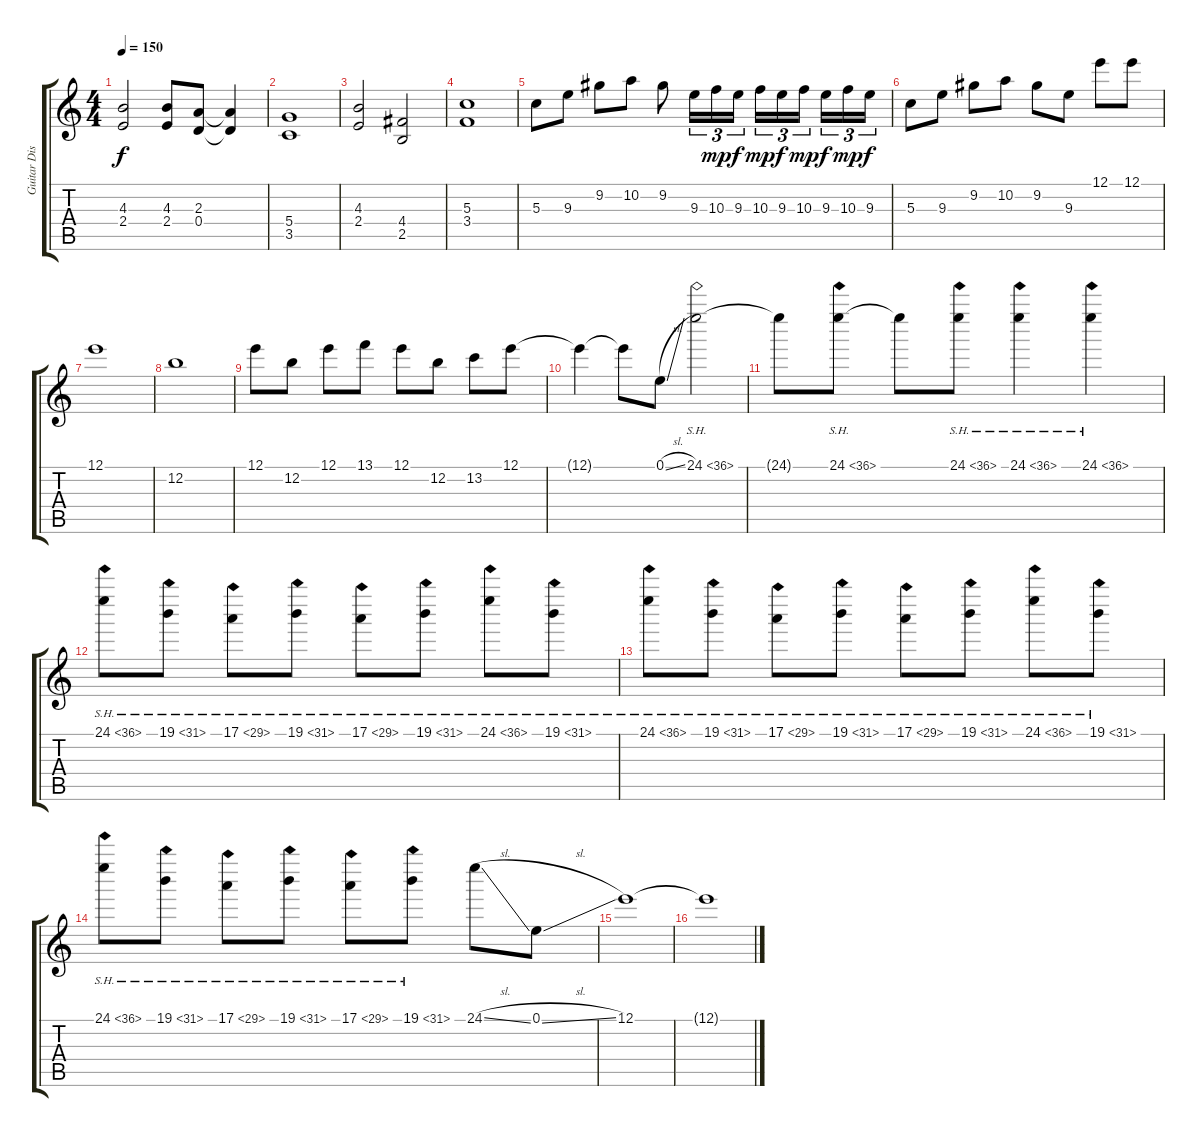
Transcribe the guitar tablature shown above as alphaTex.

\track ("Guitar Distortion" "Guitar Dis") {instrument distortionguitar}
\staff {score tabs}
\tuning (E4 B3 G3 D3 A2 E2) {hide}
\ts (4 4)
\tempo 150
\clef g2
\ks c
(4.3 2.4).2{dy f} (4.3 2.4).8 (2.3 0.4).8 (2.3{t} 0.4{t}).4 |
(5.4 3.5).1 |
(4.3 2.4).2 (4.4 2.5).2 |
(5.3 3.4).1 |
5.3.8 9.3.8 9.2.8 10.2.8 9.2.8 9.3.16{tu (3 2)} 10.3.16{tu (3 2) dy mp} 9.3.16{tu (3 2) dy f} 10.3.16{tu (3 2) dy mp} 9.3.16{tu (3 2) dy f} 10.3.16{tu (3 2) dy mp} 9.3.16{tu (3 2) dy f} 10.3.16{tu (3 2) dy mp} 9.3.16{tu (3 2) dy f} |
5.3.8 9.3.8 9.2.8 10.2.8 9.2.8 9.3.8 12.1.8 12.1.8 |
12.1.1 |
12.2.1 |
12.1.8 12.2.8 12.1.8 13.1.8 12.1.8 12.2.8 13.2.8 12.1.8 |
12.1{t}.4 12.1{t}.8 0.1{sl}.8 24.1{sh 12}.2 |
24.1{t}.8 24.1{sh 12}.8 24.1{t}.8 24.1{sh 12}.8 24.1{sh 12}.4 24.1{sh 12}.4 |
24.1{sh 12}.8 19.1{sh 12}.8 17.1{sh 12}.8 19.1{sh 12}.8 17.1{sh 12}.8 19.1{sh 12}.8 24.1{sh 12}.8 19.1{sh 12}.8 |
24.1{sh 12}.8 19.1{sh 12}.8 17.1{sh 12}.8 19.1{sh 12}.8 17.1{sh 12}.8 19.1{sh 12}.8 24.1{sh 12}.8 19.1{sh 12}.8 |
24.1{sh 12}.8 19.1{sh 12}.8 17.1{sh 12}.8 19.1{sh 12}.8 17.1{sh 12}.8 19.1{sh 12}.8 24.1{sl}.8 0.1{sl}.8 |
12.1.1 |
12.1{t}.1
